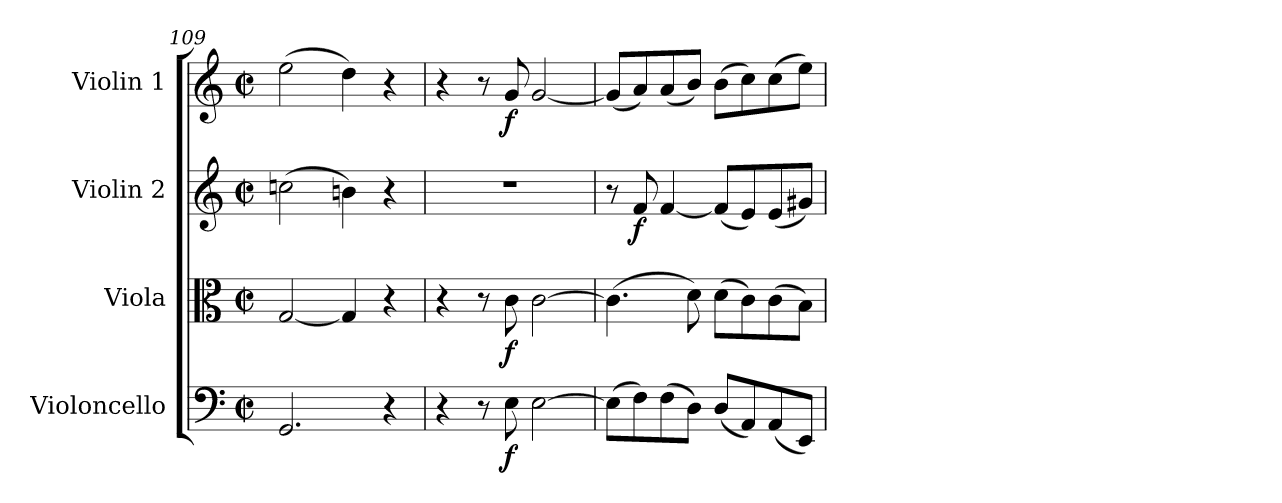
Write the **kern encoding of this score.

**kern	**dynam	**kern	**dynam	**kern	**dynam	**kern	**dynam
*part4	*part4	*part3	*part3	*part2	*part2	*part1	*part1
*staff4	*staff4	*staff3	*staff3	*staff2	*staff2	*staff1	*staff1
*I"Violoncello	*	*I"Viola	*	*I"Violin 2	*	*I"Violin 1	*
*I'Vc	*	*I'Vla	*	*I'Vln	*	*I'Vln	*
*clefF4	*	*clefC3	*	*clefG2	*	*clefG2	*
*k[]	*	*k[]	*	*k[]	*	*k[]	*
*M2/2	*	*M2/2	*	*M2/2	*	*M2/2	*
*met(c|)	*	*met(c|)	*	*met(c|)	*	*met(c|)	*
=109	=109	=109	=109	=109	=109	=109	=109
2.GG/	.	[2G/	.	(2ccn\	.	(2ee\	.
.	.	4G/]	.	4bn\)	.	4dd\)	.
4r	.	4r	.	4r	.	4r	.
!!LO:LB:g=z
=110	=110	=110	=110	=110	=110	=110	=110
4r	.	4r	.	1r	.	4r	.
8r	.	8r	.	.	.	8r	.
!	!LO:DY:b	!	!LO:DY:b	!	!	!	!LO:DY:b
8E\	f	8c\	f	.	.	8g/	f
[2E\	.	[2c\	.	.	.	[2g/	.
=111	=111	=111	=111	=111	=111	=111	=111
(8E\L]	.	(4.c\]	.	8r	.	(8g/L]	.
!	!	!	!	!	!LO:DY:b	!	!
8F\)	.	.	.	8f/	f	8a/)	.
(8F\	.	.	.	[4f/	.	(8a/	.
8D\J)	.	8d\)	.	.	.	8b/J)	.
(8D/L	.	(8d\L	.	(8f/L]	.	(8b\L	.
8AA/)	.	8c\)	.	8e/)	.	8cc\)	.
(8AA/	.	(8c\	.	(8e/	.	(8cc\	.
8EE/J)	.	8B\J)	.	8g#X/J)	.	8ee\J)	.
=	=	=	=	=	=	=	=
*-	*-	*-	*-	*-	*-	*-	*-
